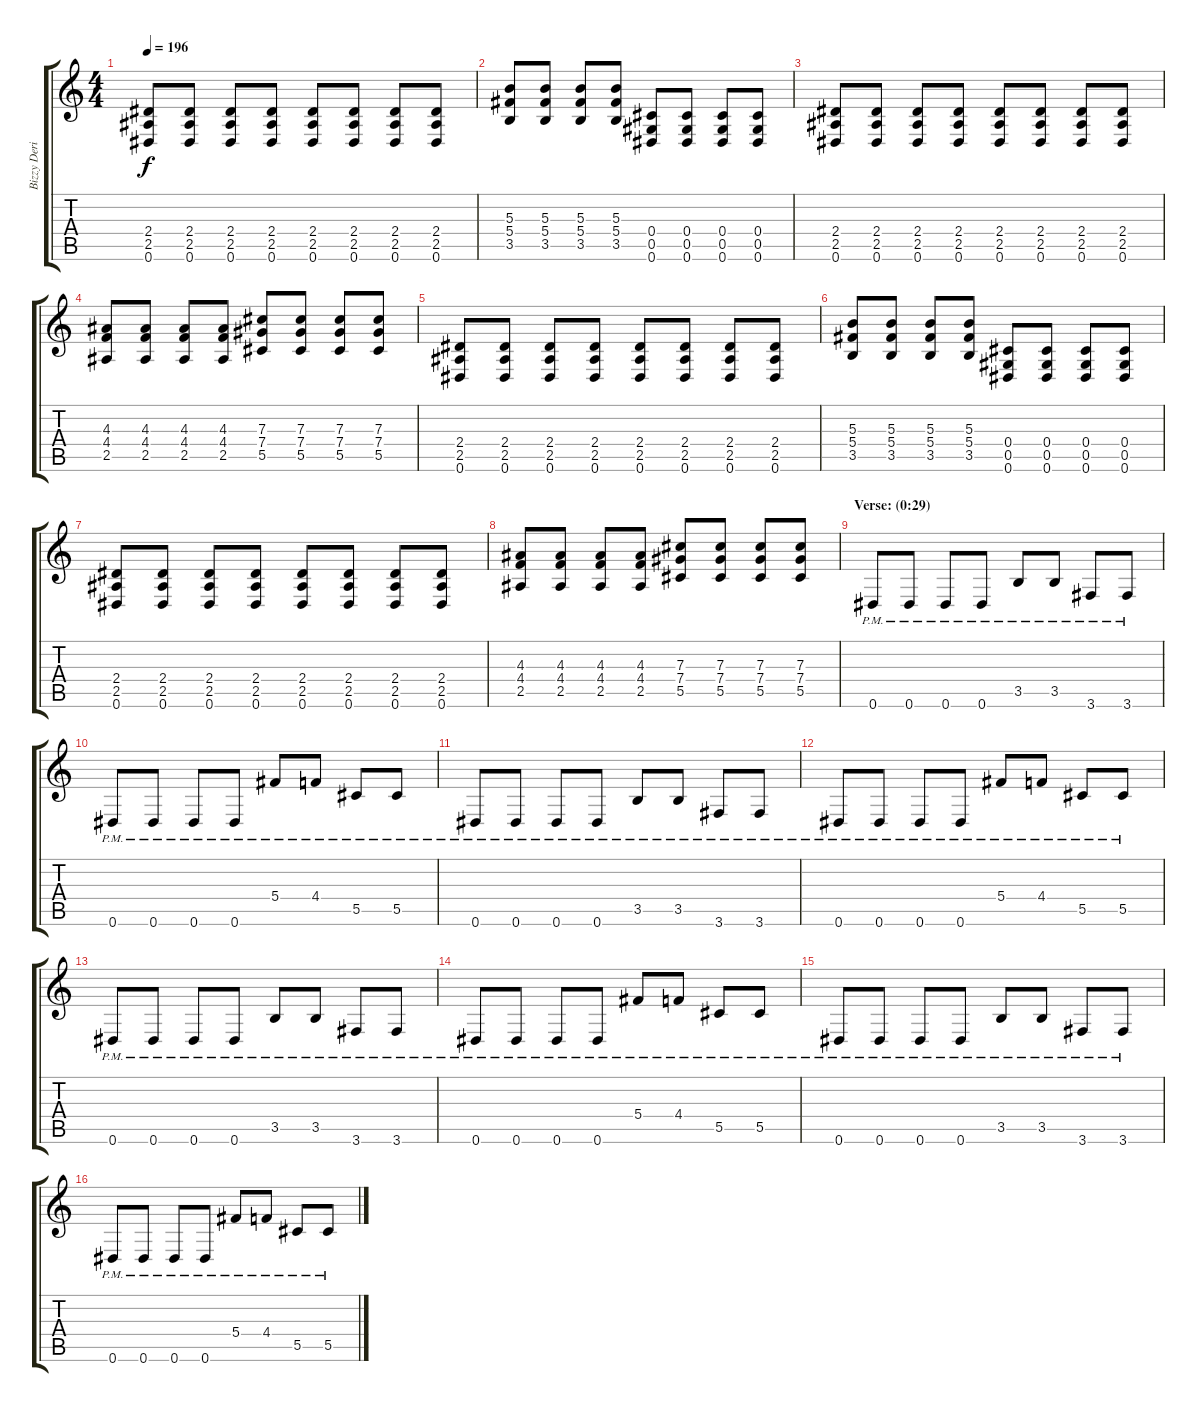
\track ("Bizzy Derick - Rythm Guitar" "Bizzy Deri") {instrument overdrivenguitar}
\staff {score tabs}
\tuning (Eb4 Bb3 Gb3 Db3 Ab2 Eb2) {hide}
\ts (4 4)
\tempo 196
\clef g2
\ks c
(2.4 2.5 0.6).8{dy f} (2.4 2.5 0.6).8 (2.4 2.5 0.6).8 (2.4 2.5 0.6).8 (2.4 2.5 0.6).8 (2.4 2.5 0.6).8 (2.4 2.5 0.6).8 (2.4 2.5 0.6).8 |
(5.3 5.4 3.5).8 (5.3 5.4 3.5).8 (5.3 5.4 3.5).8 (5.3 5.4 3.5).8 (0.4 0.5 0.6).8 (0.4 0.5 0.6).8 (0.4 0.5 0.6).8 (0.4 0.5 0.6).8 |
(2.4 2.5 0.6).8 (2.4 2.5 0.6).8 (2.4 2.5 0.6).8 (2.4 2.5 0.6).8 (2.4 2.5 0.6).8 (2.4 2.5 0.6).8 (2.4 2.5 0.6).8 (2.4 2.5 0.6).8 |
(4.3 4.4 2.5).8 (4.3 4.4 2.5).8 (4.3 4.4 2.5).8 (4.3 4.4 2.5).8 (7.3 7.4 5.5).8 (7.3 7.4 5.5).8 (7.3 7.4 5.5).8 (7.3 7.4 5.5).8 |
(2.4 2.5 0.6).8 (2.4 2.5 0.6).8 (2.4 2.5 0.6).8 (2.4 2.5 0.6).8 (2.4 2.5 0.6).8 (2.4 2.5 0.6).8 (2.4 2.5 0.6).8 (2.4 2.5 0.6).8 |
(5.3 5.4 3.5).8 (5.3 5.4 3.5).8 (5.3 5.4 3.5).8 (5.3 5.4 3.5).8 (0.4 0.5 0.6).8 (0.4 0.5 0.6).8 (0.4 0.5 0.6).8 (0.4 0.5 0.6).8 |
(2.4 2.5 0.6).8 (2.4 2.5 0.6).8 (2.4 2.5 0.6).8 (2.4 2.5 0.6).8 (2.4 2.5 0.6).8 (2.4 2.5 0.6).8 (2.4 2.5 0.6).8 (2.4 2.5 0.6).8 |
(4.3 4.4 2.5).8 (4.3 4.4 2.5).8 (4.3 4.4 2.5).8 (4.3 4.4 2.5).8 (7.3 7.4 5.5).8 (7.3 7.4 5.5).8 (7.3 7.4 5.5).8 (7.3 7.4 5.5).8 |
\section ("" "Verse: (0:29)")
0.6{pm}.8 0.6{pm}.8 0.6{pm}.8 0.6{pm}.8 3.5{pm}.8 3.5{pm}.8 3.6{pm}.8 3.6{pm}.8 |
0.6{pm}.8 0.6{pm}.8 0.6{pm}.8 0.6{pm}.8 5.4{pm}.8 4.4{pm}.8 5.5{pm}.8 5.5{pm}.8 |
0.6{pm}.8 0.6{pm}.8 0.6{pm}.8 0.6{pm}.8 3.5{pm}.8 3.5{pm}.8 3.6{pm}.8 3.6{pm}.8 |
0.6{pm}.8 0.6{pm}.8 0.6{pm}.8 0.6{pm}.8 5.4{pm}.8 4.4{pm}.8 5.5{pm}.8 5.5{pm}.8 |
0.6{pm}.8 0.6{pm}.8 0.6{pm}.8 0.6{pm}.8 3.5{pm}.8 3.5{pm}.8 3.6{pm}.8 3.6{pm}.8 |
0.6{pm}.8 0.6{pm}.8 0.6{pm}.8 0.6{pm}.8 5.4{pm}.8 4.4{pm}.8 5.5{pm}.8 5.5{pm}.8 |
0.6{pm}.8 0.6{pm}.8 0.6{pm}.8 0.6{pm}.8 3.5{pm}.8 3.5{pm}.8 3.6{pm}.8 3.6{pm}.8 |
0.6{pm}.8 0.6{pm}.8 0.6{pm}.8 0.6{pm}.8 5.4{pm}.8 4.4{pm}.8 5.5{pm}.8 5.5{pm}.8
